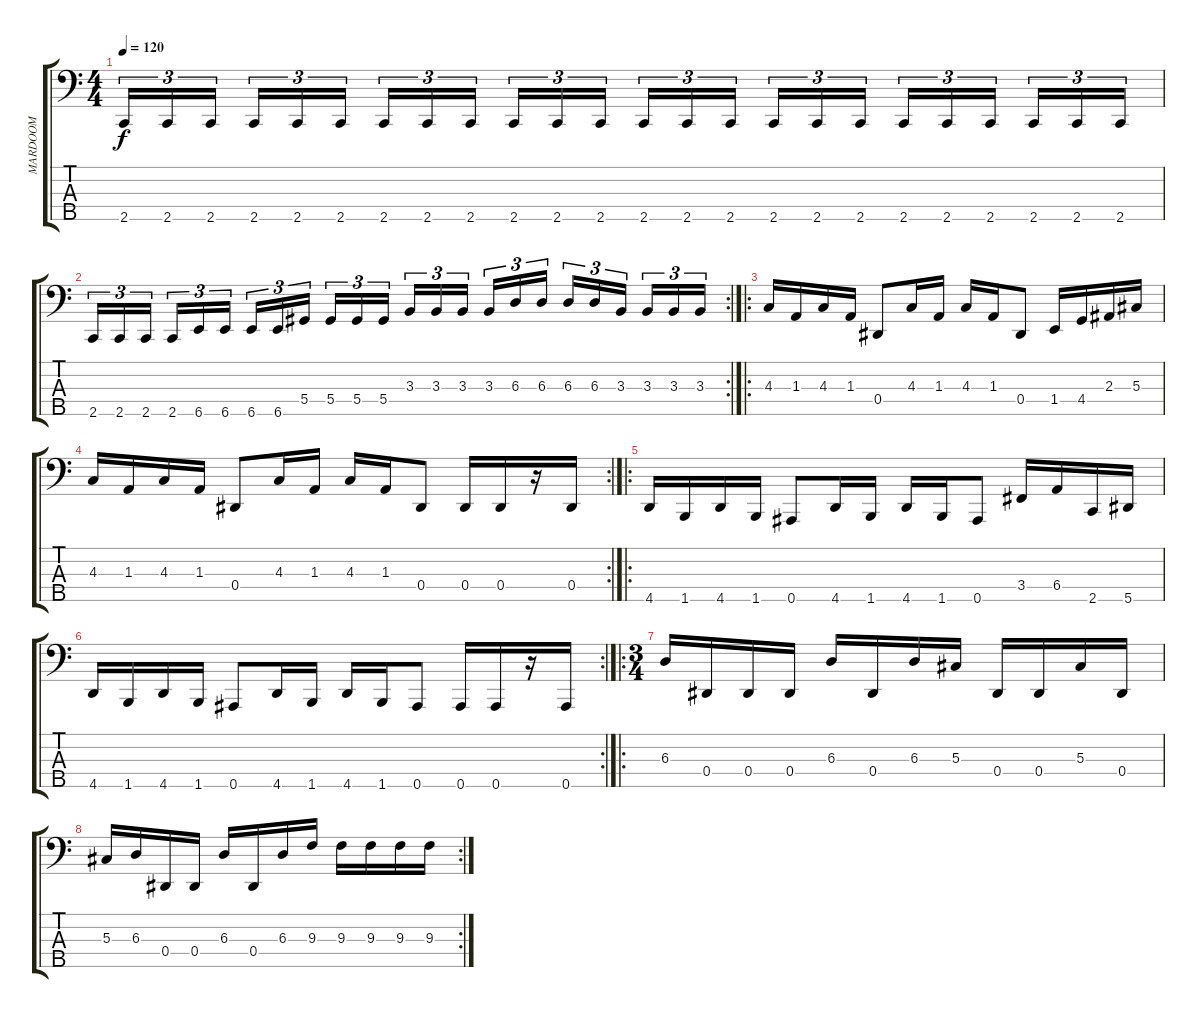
\track ("MARDOOM" "MARDOOM") {instrument electricbasspick}
\staff {score tabs}
\tuning (Gb2 Db2 Ab1 Eb1 Bb0) {hide}
\ts (4 4)
\tempo 120
\clef f4
\ks c
2.5.16{tu (3 2) dy f} 2.5.16{tu (3 2)} 2.5.16{tu (3 2) beam splitsecondary} 2.5.16{tu (3 2)} 2.5.16{tu (3 2)} 2.5.16{tu (3 2)} 2.5.16{tu (3 2)} 2.5.16{tu (3 2)} 2.5.16{tu (3 2) beam splitsecondary} 2.5.16{tu (3 2)} 2.5.16{tu (3 2)} 2.5.16{tu (3 2)} 2.5.16{tu (3 2)} 2.5.16{tu (3 2)} 2.5.16{tu (3 2) beam splitsecondary} 2.5.16{tu (3 2)} 2.5.16{tu (3 2)} 2.5.16{tu (3 2)} 2.5.16{tu (3 2)} 2.5.16{tu (3 2)} 2.5.16{tu (3 2) beam splitsecondary} 2.5.16{tu (3 2)} 2.5.16{tu (3 2)} 2.5.16{tu (3 2)} |
\rc 2
2.5.16{tu (3 2)} 2.5.16{tu (3 2)} 2.5.16{tu (3 2) beam splitsecondary} 2.5.16{tu (3 2)} 6.5.16{tu (3 2)} 6.5.16{tu (3 2)} 6.5.16{tu (3 2)} 6.5.16{tu (3 2)} 5.4.16{tu (3 2) beam splitsecondary} 5.4.16{tu (3 2)} 5.4.16{tu (3 2)} 5.4.16{tu (3 2)} 3.3.16{tu (3 2)} 3.3.16{tu (3 2)} 3.3.16{tu (3 2) beam splitsecondary} 3.3.16{tu (3 2)} 6.3.16{tu (3 2)} 6.3.16{tu (3 2)} 6.3.16{tu (3 2)} 6.3.16{tu (3 2)} 3.3.16{tu (3 2) beam splitsecondary} 3.3.16{tu (3 2)} 3.3.16{tu (3 2)} 3.3.16{tu (3 2)} |
\ro
4.3.16 1.3.16 4.3.16 1.3.16 0.4.8 4.3.16 1.3.16 4.3.16 1.3.16 0.4.8 1.4.16 4.4.16 2.3.16 5.3.16 |
\rc 2
4.3.16 1.3.16 4.3.16 1.3.16 0.4.8 4.3.16 1.3.16 4.3.16 1.3.16 0.4.8 0.4.16 0.4.16 r.16 0.4.16 |
\ro
4.5.16 1.5.16 4.5.16 1.5.16 0.5.8 4.5.16 1.5.16 4.5.16 1.5.16 0.5.8 3.4.16 6.4.16 2.5.16 5.5.16 |
\rc 2
4.5.16 1.5.16 4.5.16 1.5.16 0.5.8 4.5.16 1.5.16 4.5.16 1.5.16 0.5.8 0.5.16 0.5.16 r.16 0.5.16 |
\ro
\ts (3 4)
6.3.16 0.4.16 0.4.16 0.4.16 6.3.16 0.4.16 6.3.16 5.3.16 0.4.16 0.4.16 5.3.16 0.4.16 |
\rc 2
5.3.16 6.3.16 0.4.16 0.4.16 6.3.16 0.4.16 6.3.16 9.3.16 9.3.16 9.3.16 9.3.16 9.3.16
